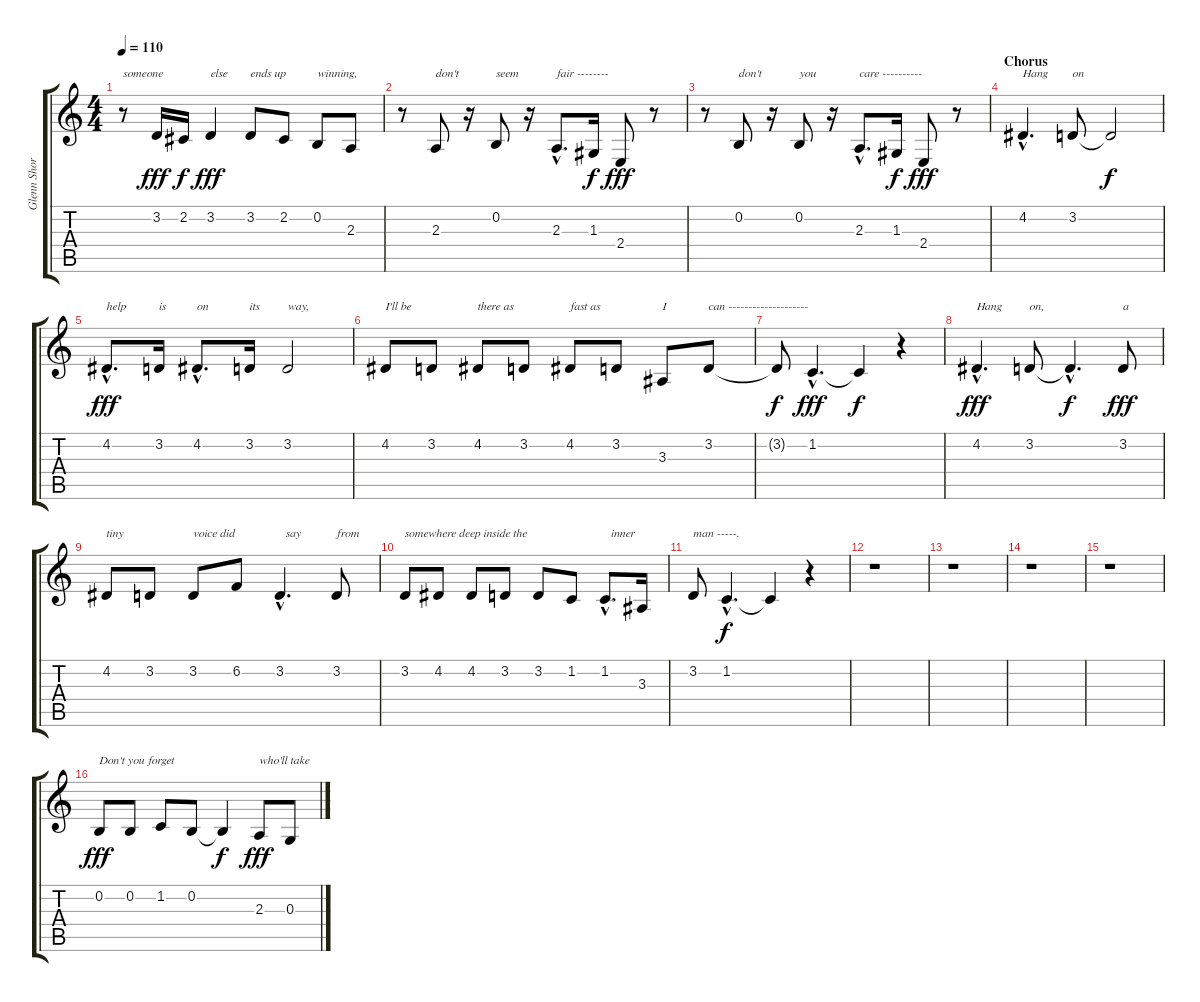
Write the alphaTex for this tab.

\track ("Glenn Shorrock" "Glenn Shor") {instrument englishhorn}
\staff {score tabs}
\tuning (E4 B3 G3 D3 A2 E2) {hide}
\ts (4 4)
\tempo 110
\clef g2
\ks c
r.8{txt "someone" dy f} 3.2.16{dy fff} 2.2.16{dy f} 3.2.4{txt "else" dy fff} 3.2.8{txt "ends up"} 2.2.8 0.2.8{txt "winning,"} 2.3.8 |
r.8 2.3.8{txt "don't"} r.16 0.2.8{txt "seem"} r.16 2.3{hac}.8{d txt "fair --------"} 1.3.16{dy f} 2.4.8{dy fff} r.8 |
r.8 0.2.8{txt "don't"} r.16 0.2.8{txt "you"} r.16 2.3{hac}.8{d txt "care ----------"} 1.3.16{dy f} 2.4.8{dy fff} r.8 |
\section ("" "Chorus")
4.2{hac}.4{d txt "Hang"} 3.2.8{txt "on"} 3.2{t}.2{dy f} |
4.2{hac}.8{d txt "help" dy fff} 3.2.16{txt "is"} 4.2{hac}.8{d txt "on"} 3.2.16{txt "its"} 3.2.2{txt "way,"} |
4.2.8{txt "I'll be"} 3.2.8 4.2.8{txt "there as"} 3.2.8 4.2.8{txt "fast as"} 3.2.8 3.3.8{txt "I"} 3.2.8{txt "can --------------------"} |
3.2{t}.8{dy f} 1.2{hac}.4{d dy fff} 1.2{t}.4{dy f} r.4 |
4.2{hac}.4{d txt "Hang" dy fff} 3.2.8{txt "on,"} 3.2{hac t}.4{d dy f} 3.2.8{txt "a" dy fff} |
4.2.8{txt "tiny"} 3.2.8 3.2.8{txt "voice did"} 6.2.8 3.2{hac}.4{d txt "  say"} 3.2.8{txt "from"} |
3.2.8{txt "somewhere deep inside the"} 4.2.8 4.2.8 3.2.8 3.2.8 1.2.8 1.2{hac}.8{d txt "  inner"} 3.3.16 |
3.2.8{txt "man -----."} 1.2{hac}.4{d dy f} 1.2{t}.4 r.4 |
r.1 |
r.1 |
r.1 |
r.1 |
0.2.8{txt "Don't you forget" dy fff} 0.2.8 1.2.8 0.2.8 0.2{t}.4{dy f} 2.3.8{txt "who'll take" dy fff} 0.3.8
